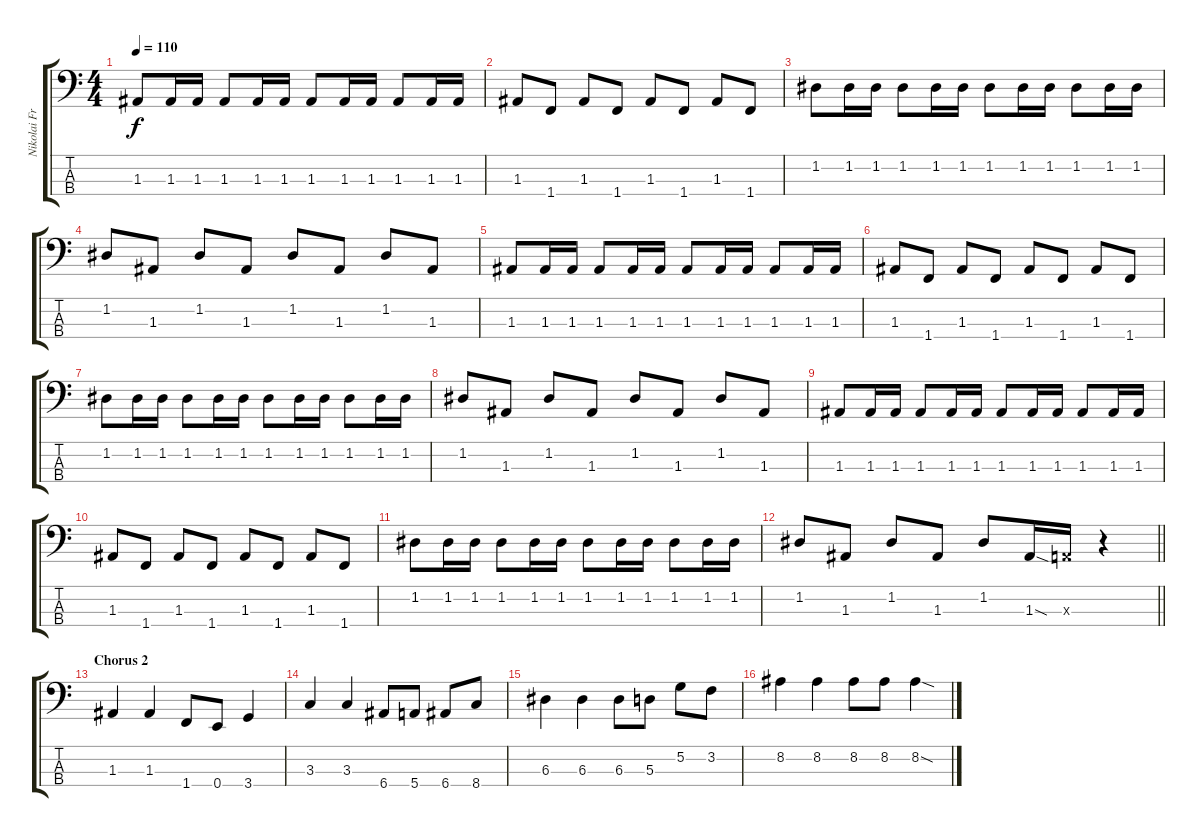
\track ("Nikolai Fraiture" "Nikolai Fr") {instrument electricbasspick}
\staff {score tabs}
\tuning (G2 D2 A1 E1) {hide}
\ts (4 4)
\tempo 110
\clef f4
\ks c
1.3.8{dy f} 1.3.16 1.3.16 1.3.8 1.3.16 1.3.16 1.3.8 1.3.16 1.3.16 1.3.8 1.3.16 1.3.16 |
1.3.8 1.4.8 1.3.8 1.4.8 1.3.8 1.4.8 1.3.8 1.4.8 |
1.2.8 1.2.16 1.2.16 1.2.8 1.2.16 1.2.16 1.2.8 1.2.16 1.2.16 1.2.8 1.2.16 1.2.16 |
1.2.8 1.3.8 1.2.8 1.3.8 1.2.8 1.3.8 1.2.8 1.3.8 |
1.3.8 1.3.16 1.3.16 1.3.8 1.3.16 1.3.16 1.3.8 1.3.16 1.3.16 1.3.8 1.3.16 1.3.16 |
1.3.8 1.4.8 1.3.8 1.4.8 1.3.8 1.4.8 1.3.8 1.4.8 |
1.2.8 1.2.16 1.2.16 1.2.8 1.2.16 1.2.16 1.2.8 1.2.16 1.2.16 1.2.8 1.2.16 1.2.16 |
1.2.8 1.3.8 1.2.8 1.3.8 1.2.8 1.3.8 1.2.8 1.3.8 |
1.3.8 1.3.16 1.3.16 1.3.8 1.3.16 1.3.16 1.3.8 1.3.16 1.3.16 1.3.8 1.3.16 1.3.16 |
1.3.8 1.4.8 1.3.8 1.4.8 1.3.8 1.4.8 1.3.8 1.4.8 |
1.2.8 1.2.16 1.2.16 1.2.8 1.2.16 1.2.16 1.2.8 1.2.16 1.2.16 1.2.8 1.2.16 1.2.16 |
\barLineRight lightlight
1.2.8 1.3.8 1.2.8 1.3.8 1.2.8 1.3{sod}.16 0.3{x}.16 r.4 |
\section ("" "Chorus 2")
1.3.4 1.3.4 1.4.8 0.4.8 3.4.4 |
3.3.4 3.3.4 6.4.8 5.4.8 6.4.8 8.4.8 |
6.3.4 6.3.4 6.3.8 5.3.8 5.2.8 3.2.8 |
8.2.4 8.2.4 8.2.8 8.2.8 8.2{sod}.4
